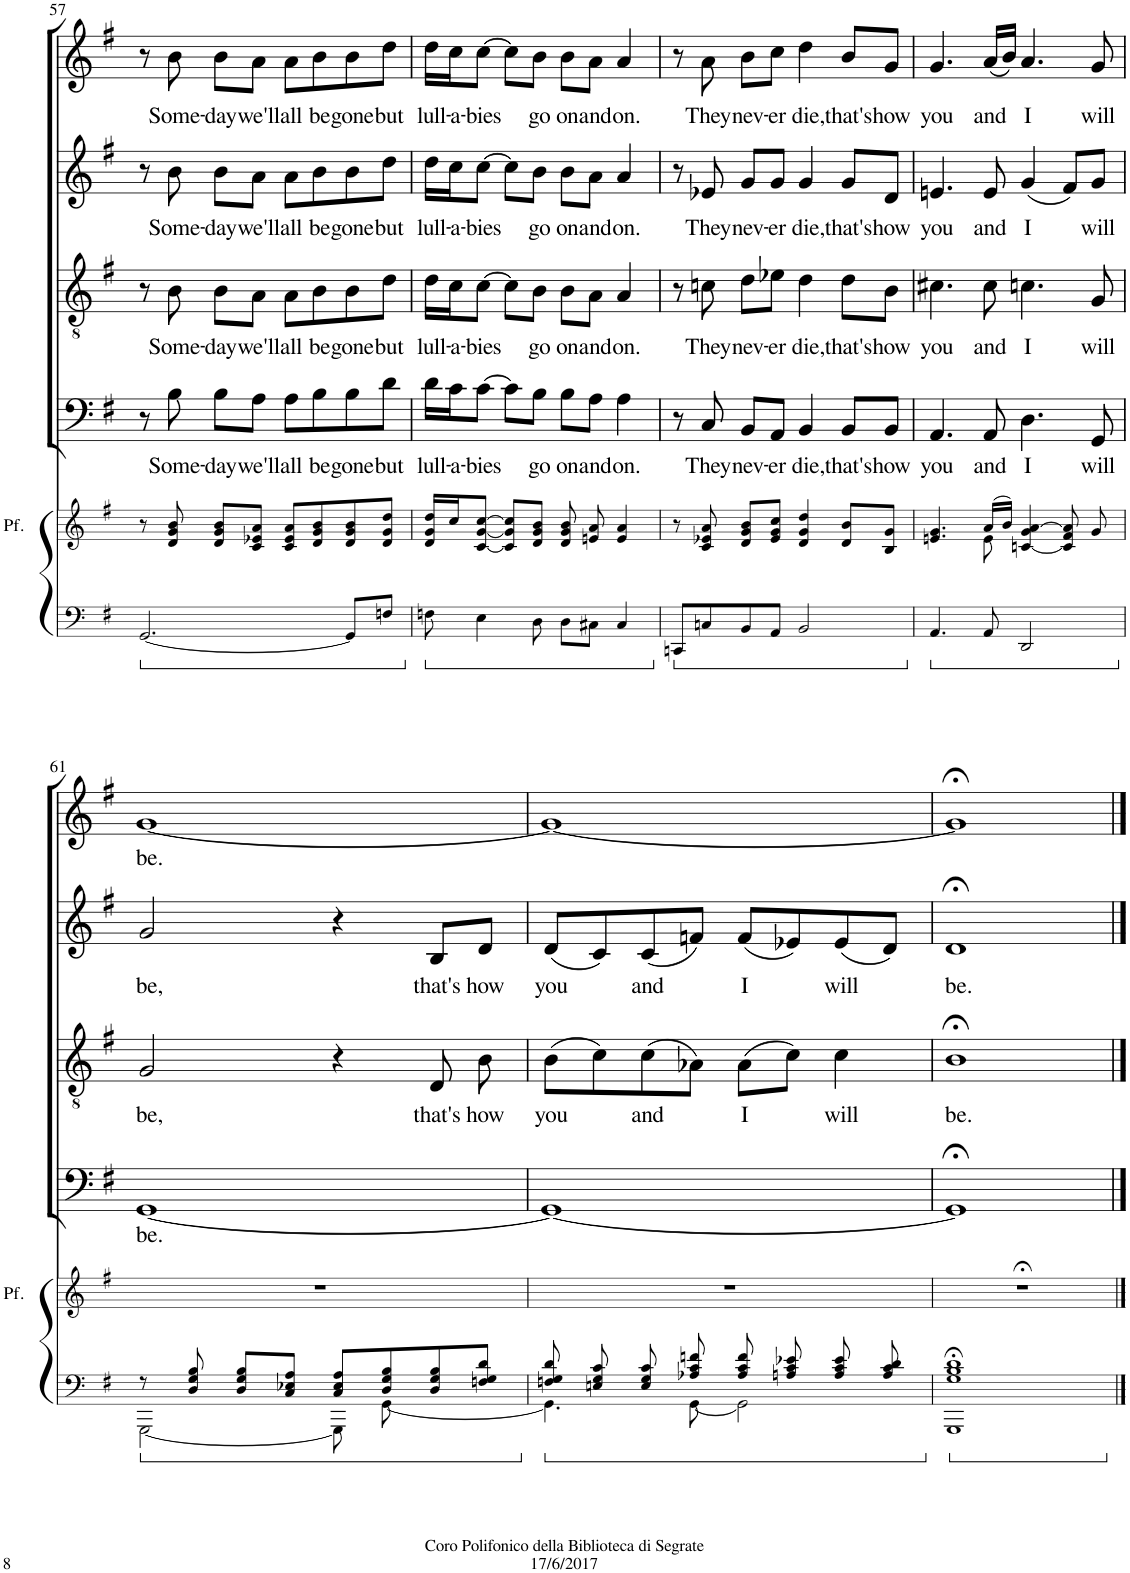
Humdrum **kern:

**kern	**kern	**kern	**text	**kern	**text	**kern	**text	**kern	**text
*part6	*part5	*part4	*part4	*part3	*part3	*part2	*part2	*part1	*part1
*staff6	*staff5	*staff4	*staff4	*staff3	*staff3	*staff2	*staff2	*staff1	*staff1
*I"Piano	*I"Piano	*I"Bassi	*	*I"Tenori	*	*I"Contralti	*	*I"Soprani	*
*I'Pno	*	*	*	*	*	*	*	*	*
!!LO:PB:g=z
*clefF4	*clefG2	*clefF4	*	*clefGv2	*	*clefG2	*	*clefG2	*
*	*	*	*	*	*	*	*	*Trd1c2	*
*k[f#]	*k[f#]	*k[f#]	*	*k[f#]	*	*k[f#]	*	*k[f#]	*
*G:	*G:	*G:	*	*G:	*	*G:	*	*G:	*
*M4/4	*M4/4	*M4/4	*	*M4/4	*	*M4/4	*	*M4/4	*
*ped	*	*	*	*	*	*	*	*	*
=57	=57	=57	=57	=57	=57	=57	=57	=57	=57
[2.GG/	8r	8r	.	8r	.	8r	.	8r	.
!	!	!	!LO:LY:b	!	!LO:LY:b	!	!LO:LY:b	!	!LO:LY:b
.	8d/ 8g/ 8b/	8B\	Some-	8B\	Some-	8b\	Some-	8b\	Some-
!	!	!	!LO:LY:b	!	!LO:LY:b	!	!LO:LY:b	!	!LO:LY:b
.	8d/ 8g/ 8b/L	8B\L	-day	8B\L	-day	8b\L	-day	8b\L	-day
!	!	!	!LO:LY:b	!	!LO:LY:b	!	!LO:LY:b	!	!LO:LY:b
.	8c/ 8e-X/ 8a/J	8A\J	we'll	8A\J	we'll	8a\J	we'll	8a\J	we'll
!	!	!	!LO:LY:b	!	!LO:LY:b	!	!LO:LY:b	!	!LO:LY:b
.	8c/ 8e-/ 8a/L	8A\L	all	8A\L	all	8a\L	all	8a\L	all
!	!	!	!LO:LY:b	!	!LO:LY:b	!	!LO:LY:b	!	!LO:LY:b
.	8d/ 8g/ 8b/	8B\	be	8B\	be	8b\	be	8b\	be
!	!	!	!LO:LY:b	!	!LO:LY:b	!	!LO:LY:b	!	!LO:LY:b
8GG/L]	8d/ 8g/ 8b/	8B\	gone	8B\	gone	8b\	gone	8b\	gone
!	!	!	!LO:LY:b	!	!LO:LY:b	!	!LO:LY:b	!	!LO:LY:b
8Fn/J	8d/ 8g/ 8dd/J	8d\J	but	8d\J	but	8dd\J	but	8dd\J	but
=58	=58	=58	=58	=58	=58	=58	=58	=58	=58
*Xped	*	*	*	*	*	*	*	*	*
*ped	*	*	*	*	*	*	*	*	*
!	!	!	!LO:LY:b	!	!LO:LY:b	!	!LO:LY:b	!	!LO:LY:b
8Fn\	16d/ 16g/ 16dd/LL	16d\LL	lull-	16d\LL	lull-	16dd\LL	lull-	16dd\LL	lull-
!	!	!	!LO:LY:b	!	!LO:LY:b	!	!LO:LY:b	!	!LO:LY:b
.	16cc/J	16c\J	-a-	16c\J	-a-	16cc\J	-a-	16cc\J	-a-
!	!	!	!LO:LY:b	!	!LO:LY:b	!	!LO:LY:b	!	!LO:LY:b
4E\	[8c/ [8g/ [8cc/J	[8c\J	-bies	[8c\J	-bies	[8cc\J	-bies	[8cc\J	-bies
.	8c/] 8g/] 8cc/]L	8c\L]	.	8c\L]	.	8cc\L]	.	8cc\L]	.
!	!	!	!LO:LY:b	!	!LO:LY:b	!	!LO:LY:b	!	!LO:LY:b
8D\	8d/ 8g/ 8b/J	8B\J	go	8B\J	go	8b\J	go	8b\J	go
!	!	!	!LO:LY:b	!	!LO:LY:b	!	!LO:LY:b	!	!LO:LY:b
8D\L	8d/ 8g/ 8b/	8B\L	on	8B\L	on	8b\L	on	8b\L	on
!	!	!	!LO:LY:b	!	!LO:LY:b	!	!LO:LY:b	!	!LO:LY:b
8C#X\J	8en/ 8a/	8A\J	and	8A\J	and	8a\J	and	8a\J	and
!	!	!	!LO:LY:b	!	!LO:LY:b	!	!LO:LY:b	!	!LO:LY:b
4C#/	4e/ 4a/	4A\	on.	4A/	on.	4a/	on.	4a/	on.
=59	=59	=59	=59	=59	=59	=59	=59	=59	=59
*Xped	*	*	*	*	*	*	*	*	*
*ped	*	*	*	*	*	*	*	*	*
8CCn/L	8r	8r	.	8r	.	8r	.	8r	.
!	!	!	!LO:LY:b	!	!LO:LY:b	!	!LO:LY:b	!	!LO:LY:b
8Cn/	8c/ 8e-X/ 8a/	8C/	They	8cn\	They	8e-X/	They	8a\	They
!	!	!	!LO:LY:b	!	!LO:LY:b	!	!LO:LY:b	!	!LO:LY:b
8BB/	8d/ 8g/ 8b/L	8BB/L	nev-	8d\L	nev-	8g/L	nev-	8b\L	nev-
!	!	!	!LO:LY:b	!	!LO:LY:b	!	!LO:LY:b	!	!LO:LY:b
8AA/J	8e-/ 8g/ 8cc/J	8AA/J	-er	8e-X\J	-er	8g/J	-er	8cc\J	-er
!	!	!	!LO:LY:b	!	!LO:LY:b	!	!LO:LY:b	!	!LO:LY:b
2BB/	4d/ 4g/ 4dd/	4BB/	die,	4d\	die,	4g/	die,	4dd\	die,
!	!	!	!LO:LY:b	!	!LO:LY:b	!	!LO:LY:b	!	!LO:LY:b
.	8d/ 8b/L	8BB/L	that's	8d\L	that's	8g/L	that's	8b/L	that's
!	!	!	!LO:LY:b	!	!LO:LY:b	!	!LO:LY:b	!	!LO:LY:b
.	8B/ 8g/J	8BB/J	how	8B\J	how	8d/J	how	8g/J	how
=60	=60	=60	=60	=60	=60	=60	=60	=60	=60
*Xped	*	*	*	*	*	*	*	*	*
*ped	*	*	*	*	*	*	*	*	*
*	*^	*	*	*	*	*	*	*	*
!	!	!	!	!LO:LY:b	!	!LO:LY:b	!	!LO:LY:b	!	!LO:LY:b
4.AA/	4.en/ 4.g/	4.ryy	4.AA/	you	4.c#X\	you	4.en/	you	4.g/	you
!	!	!	!	!LO:LY:b	!	!LO:LY:b	!	!LO:LY:b	!	!LO:LY:b
8AA/	(16a/LL	8e\	8AA/	and	8c#\	and	8e/	and	(16a/LL	and
.	16b/JJ)	.	.	.	.	.	.	.	16b/JJ)	.
!	!	!	!	!LO:LY:b	!	!LO:LY:b	!	!LO:LY:b	!	!LO:LY:b
2DD/	[4cn/ 4g/ [4a/	2ryy	4.D\	I	4.cn\	I	(4g/	I	4.a/	I
.	8c/] 8f#/ 8a/]	.	.	.	.	.	8f#/L)	.	.	.
!	!	!	!	!LO:LY:b	!	!LO:LY:b	!	!LO:LY:b	!	!LO:LY:b
.	8g/	.	8GG/	will	8G/	will	8g/J	will	8g/	will
*	*v	*v	*	*	*	*	*	*	*	*
!!LO:LB:g=z
=61	=61	=61	=61	=61	=61	=61	=61	=61	=61
*Xped	*	*	*	*	*	*	*	*	*
*ped	*	*	*	*	*	*	*	*	*
*^	*	*	*	*	*	*	*	*	*
!	!	!	!	!LO:LY:b	!	!LO:LY:b	!	!LO:LY:b	!	!LO:LY:b
8r	[2GGG\	1r	[1GG	be.	2G/	be,	2g/	be,	[1g	be.
8D/ 8G/ 8B/	.	.	.	.	.	.	.	.	.	.
8D/ 8G/ 8B/L	.	.	.	.	.	.	.	.	.	.
8C/ 8E-X/ 8A/J	.	.	.	.	.	.	.	.	.	.
8C/ 8E-/ 8A/L	8GGG\]	.	.	.	4r	.	4r	.	.	.
8D/ 8G/ 8B/	[8GG\	.	.	.	.	.	.	.	.	.
!	!	!	!	!	!	!LO:LY:b	!	!LO:LY:b	!	!
8D/ 8G/ 8B/	4ryy	.	.	.	8D/	that's	8B/L	that's	.	.
!	!	!	!	!	!	!LO:LY:b	!	!LO:LY:b	!	!
8Fn/ 8G/ 8d/J	.	.	.	.	8B\	how	8d/J	how	.	.
=62	=62	=62	=62	=62	=62	=62	=62	=62	=62	=62
*Xped	*	*	*	*	*	*	*	*	*	*
*ped	*	*	*	*	*	*	*	*	*	*
!	!	!	!	!	!	!LO:LY:b	!	!LO:LY:b	!	!
8Fn/ 8G/ 8d/	4.GG\]	1r	1GG_	.	(8B\L	you	(8d/L	you	1g_	.
8En/ 8G/ 8c/	.	.	.	.	8c\)	.	8c/)	.	.	.
!	!	!	!	!	!	!LO:LY:b	!	!LO:LY:b	!	!
8E/ 8G/ 8c/	.	.	.	.	(8c\	and	(8c/	and	.	.
8A-X/ 8c/ 8fn/	[8GG\	.	.	.	8A-X\J)	.	8fn/J)	.	.	.
!	!	!	!	!	!	!LO:LY:b	!	!LO:LY:b	!	!
8A-/ 8c/ 8f/	2GG\]	.	.	.	(8A-\L	I	(8f/L	I	.	.
8An/ 8c/ 8e-X/	.	.	.	.	8c\J)	.	8e-X/)	.	.	.
!	!	!	!	!	!	!LO:LY:b	!	!LO:LY:b	!	!
8A/ 8c/ 8e-/	.	.	.	.	4c\	will	(8e-/	will	.	.
8A/ 8c/ 8d/	.	.	.	.	.	.	8d/J)	.	.	.
*v	*v	*	*	*	*	*	*	*	*	*
=63	=63	=63	=63	=63	=63	=63	=63	=63	=63
*Xped	*	*	*	*	*	*	*	*	*
*ped	*	*	*	*	*	*	*	*	*
!	!	!	!	!	!LO:LY:b	!	!LO:LY:b	!	!
1GGG;< 1G;< 1B;< 1d;<	1r;<	1GG;<]	.	1B;<	be.	1d;<	be.	1g;<]	.
*Xped	*	*	*	*	*	*	*	*	*
==	==	==	==	==	==	==	==	==	==
*-	*-	*-	*-	*-	*-	*-	*-	*-	*-
